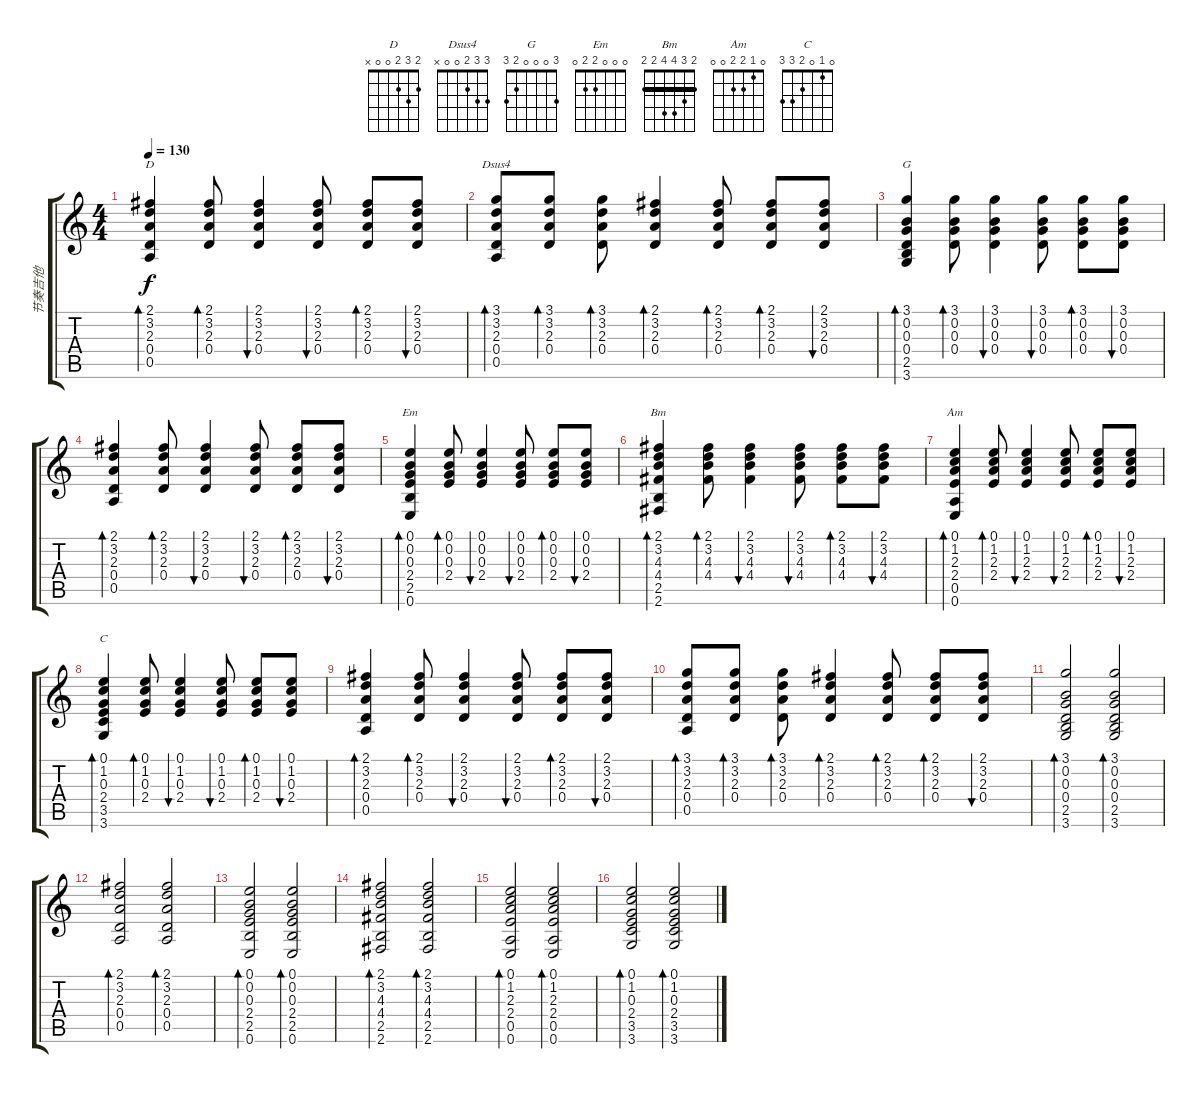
\track ("节奏吉他" "节奏吉他") {instrument acousticguitarsteel}
\staff {score tabs}
\tuning (E4 B3 G3 D3 A2 E2) {hide}
\chord ("D" 2 3 2 0 0 x)
\chord ("Dsus4" 3 3 2 0 0 x)
\chord ("G" 3 0 0 0 2 3)
\chord ("Em" 0 0 0 2 2 0)
\chord ("Bm" 2 3 4 4 2 2) {barre 2}
\chord ("Am" 0 1 2 2 0 0)
\chord ("C" 0 1 0 2 3 3)
\ts (4 4)
\tempo 130
\clef g2
\ks c
(2.1 3.2 2.3 0.4 0.5).4{bd 120 ch "D" dy f} (2.1 3.2 2.3 0.4).8{bd 120} (2.1 3.2 2.3 0.4).4{bu 120} (2.1 3.2 2.3 0.4).8{bu 120} (2.1 3.2 2.3 0.4).8{bd 120} (2.1 3.2 2.3 0.4).8{bu 120} |
(3.1 3.2 2.3 0.4 0.5).8{bd 120 ch "Dsus4"} (3.1 3.2 2.3 0.4).8{bd 120} (3.1 3.2 2.3 0.4).8{bd 120} (2.1 3.2 2.3 0.4).4{bd 120} (2.1 3.2 2.3 0.4).8{bd 120} (2.1 3.2 2.3 0.4).8{bd 120} (2.1 3.2 2.3 0.4).8{bu 120} |
(3.1 0.2 0.3 0.4 2.5 3.6).4{bd 120 ch "G"} (3.1 0.2 0.3 0.4).8{bd 120} (3.1 0.2 0.3 0.4).4{bu 120} (3.1 0.2 0.3 0.4).8{bu 120} (3.1 0.2 0.3 0.4).8{bd 120} (3.1 0.2 0.3 0.4).8{bu 120} |
(2.1 3.2 2.3 0.4 0.5).4{bd 120} (2.1 3.2 2.3 0.4).8{bd 120} (2.1 3.2 2.3 0.4).4{bu 120} (2.1 3.2 2.3 0.4).8{bu 120} (2.1 3.2 2.3 0.4).8{bd 120} (2.1 3.2 2.3 0.4).8{bu 120} |
(0.1 0.2 0.3 2.4 2.5 0.6).4{bd 120 ch "Em"} (0.1 0.2 0.3 2.4).8{bd 120} (0.1 0.2 0.3 2.4).4{bu 120} (0.1 0.2 0.3 2.4).8{bu 120} (0.1 0.2 0.3 2.4).8{bd 120} (0.1 0.2 0.3 2.4).8{bu 120} |
(2.1 3.2 4.3 4.4 2.5 2.6).4{bd 120 ch "Bm"} (2.1 3.2 4.3 4.4).8{bd 120} (2.1 3.2 4.3 4.4).4{bu 120} (2.1 3.2 4.3 4.4).8{bu 120} (2.1 3.2 4.3 4.4).8{bd 120} (2.1 3.2 4.3 4.4).8{bu 120} |
(0.1 1.2 2.3 2.4 0.5 0.6).4{bd 120 ch "Am"} (0.1 1.2 2.3 2.4).8{bd 120} (0.1 1.2 2.3 2.4).4{bu 120} (0.1 1.2 2.3 2.4).8{bu 120} (0.1 1.2 2.3 2.4).8{bd 120} (0.1 1.2 2.3 2.4).8{bu 120} |
(0.1 1.2 0.3 2.4 3.5 3.6).4{bd 120 ch "C"} (0.1 1.2 0.3 2.4).8{bd 120} (0.1 1.2 0.3 2.4).4{bu 120} (0.1 1.2 0.3 2.4).8{bu 120} (0.1 1.2 0.3 2.4).8{bd 120} (0.1 1.2 0.3 2.4).8{bu 120} |
(2.1 3.2 2.3 0.4 0.5).4{bd 120} (2.1 3.2 2.3 0.4).8{bd 120} (2.1 3.2 2.3 0.4).4{bu 120} (2.1 3.2 2.3 0.4).8{bu 120} (2.1 3.2 2.3 0.4).8{bd 120} (2.1 3.2 2.3 0.4).8{bu 120} |
(3.1 3.2 2.3 0.4 0.5).8{bd 120} (3.1 3.2 2.3 0.4).8{bd 120} (3.1 3.2 2.3 0.4).8{bd 120} (2.1 3.2 2.3 0.4).4{bd 120} (2.1 3.2 2.3 0.4).8{bd 120} (2.1 3.2 2.3 0.4).8{bd 120} (2.1 3.2 2.3 0.4).8{bu 120} |
(3.1 0.2 0.3 0.4 2.5 3.6).2{bd 120} (3.1 0.2 0.3 0.4 2.5 3.6).2{bd 120} |
(2.1 3.2 2.3 0.4 0.5).2{bd 120} (2.1 3.2 2.3 0.4 0.5).2{bd 120} |
(0.1 0.2 0.3 2.4 2.5 0.6).2{bd 120} (0.1 0.2 0.3 2.4 2.5 0.6).2{bd 120} |
(2.1 3.2 4.3 4.4 2.5 2.6).2{bd 120} (2.1 3.2 4.3 4.4 2.5 2.6).2{bd 120} |
(0.1 1.2 2.3 2.4 0.5 0.6).2{bd 120} (0.1 1.2 2.3 2.4 0.5 0.6).2{bd 120} |
(0.1 1.2 0.3 2.4 3.5 3.6).2{bd 120} (0.1 1.2 0.3 2.4 3.5 3.6).2{bd 120}
